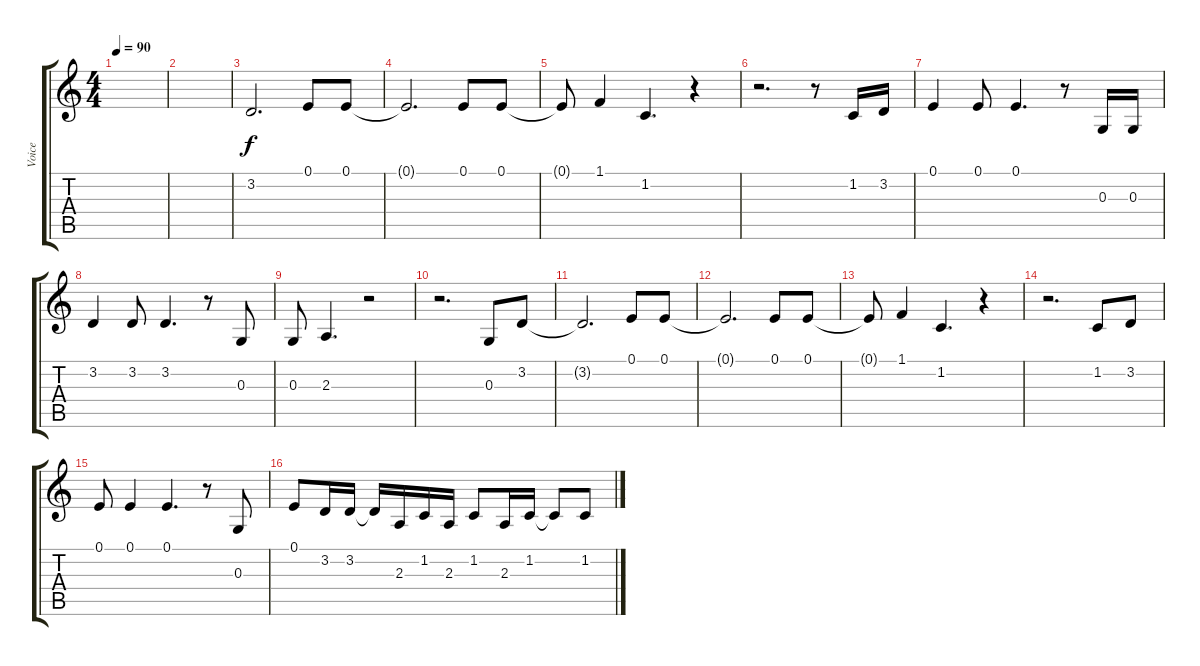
\track ("Voice" "Voice") {instrument lead8bassandlead}
\staff {score tabs}
\tuning (E4 B3 G3 D3 A2 E2) {hide}
\ts (4 4)
\tempo 90
\clef g2
\ks c
|
|
3.2.2{d} 0.1.8 0.1.8 |
0.1{t}.2{d} 0.1.8 0.1.8 |
0.1{t}.8 1.1.4 1.2.4{d} r.4 |
r.2{d} r.8 1.2.16 3.2.16 |
0.1.4 0.1.8 0.1.4{d} r.8 0.3.16 0.3.16 |
3.2.4 3.2.8 3.2.4{d} r.8 0.3.8 |
0.3.8 2.3.4{d} r.2 |
r.2{d} 0.3.8 3.2.8 |
3.2{t}.2{d} 0.1.8 0.1.8 |
0.1{t}.2{d} 0.1.8 0.1.8 |
0.1{t}.8 1.1.4 1.2.4{d} r.4 |
r.2{d} 1.2.8 3.2.8 |
0.1.8 0.1.4 0.1.4{d} r.8 0.3.8 |
0.1.8 3.2.16 3.2.16 3.2{t}.16 2.3.16 1.2.16 2.3.16 1.2.8 2.3.16 1.2.16 1.2{t}.8 1.2.8
